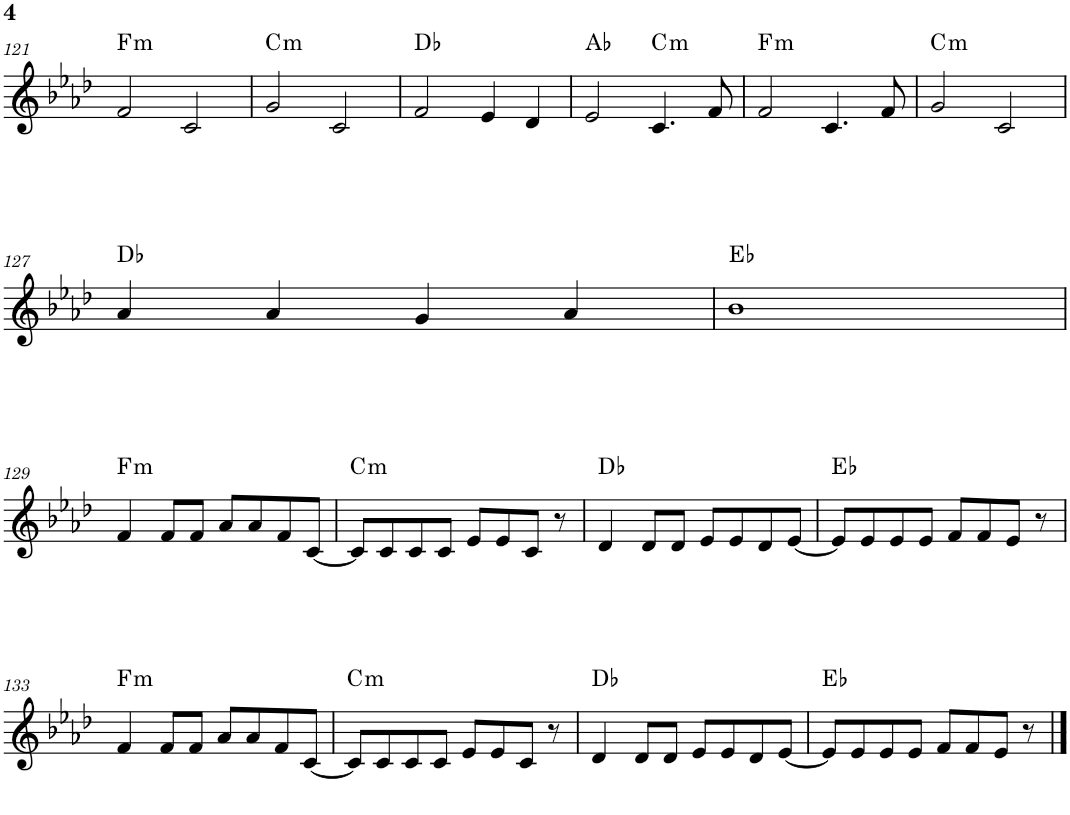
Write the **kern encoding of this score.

**kern	**harte
*part1	*part1
*staff1	*
*I"Piano	*
*I'Pno.	*
!!LO:PB:g=z
*clefG2	*
*k[b-e-a-d-]	*
*M2/2	*
*met(c|)	*
=121	=121
!	!LO:H:kt=m
2f/	F:min
2c/	.
=122	=122
!	!LO:H:kt=m
2g/	C:min
2c/	.
=123	=123
2f/	Db:maj
4e-/	.
4d-/	.
=124	=124
2e-/	Ab:maj
!	!LO:H:kt=m
4.c/	C:min
8f/	.
=125	=125
!	!LO:H:kt=m
2f/	F:min
4.c/	.
8f/	.
=126	=126
!	!LO:H:kt=m
2g/	C:min
2c/	.
!!LO:LB:g=z
=127	=127
4a-/	Db:maj
4a-/	.
4g/	.
4a-/	.
=128	=128
1b-	Eb:maj
!!LO:LB:g=z
=129	=129
!	!LO:H:kt=m
4f/	F:min
8f/L	.
8f/J	.
8a-/L	.
8a-/	.
8f/	.
[8c/J	.
=130	=130
!	!LO:H:kt=m
8c/L]	C:min
8c/	.
8c/	.
8c/J	.
8e-/L	.
8e-/	.
8c/J	.
8r	.
=131	=131
4d-/	Db:maj
8d-/L	.
8d-/J	.
8e-/L	.
8e-/	.
8d-/	.
[8e-/J	.
=132	=132
8e-/L]	Eb:maj
8e-/	.
8e-/	.
8e-/J	.
8f/L	.
8f/	.
8e-/J	.
8r	.
!!LO:LB:g=z
=133	=133
!	!LO:H:kt=m
4f/	F:min
8f/L	.
8f/J	.
8a-/L	.
8a-/	.
8f/	.
[8c/J	.
=134	=134
!	!LO:H:kt=m
8c/L]	C:min
8c/	.
8c/	.
8c/J	.
8e-/L	.
8e-/	.
8c/J	.
8r	.
=135	=135
4d-/	Db:maj
8d-/L	.
8d-/J	.
8e-/L	.
8e-/	.
8d-/	.
[8e-/J	.
=136	=136
8e-/L]	Eb:maj
8e-/	.
8e-/	.
8e-/J	.
8f/L	.
8f/	.
8e-/J	.
8r	.
==	==
*-	*-
